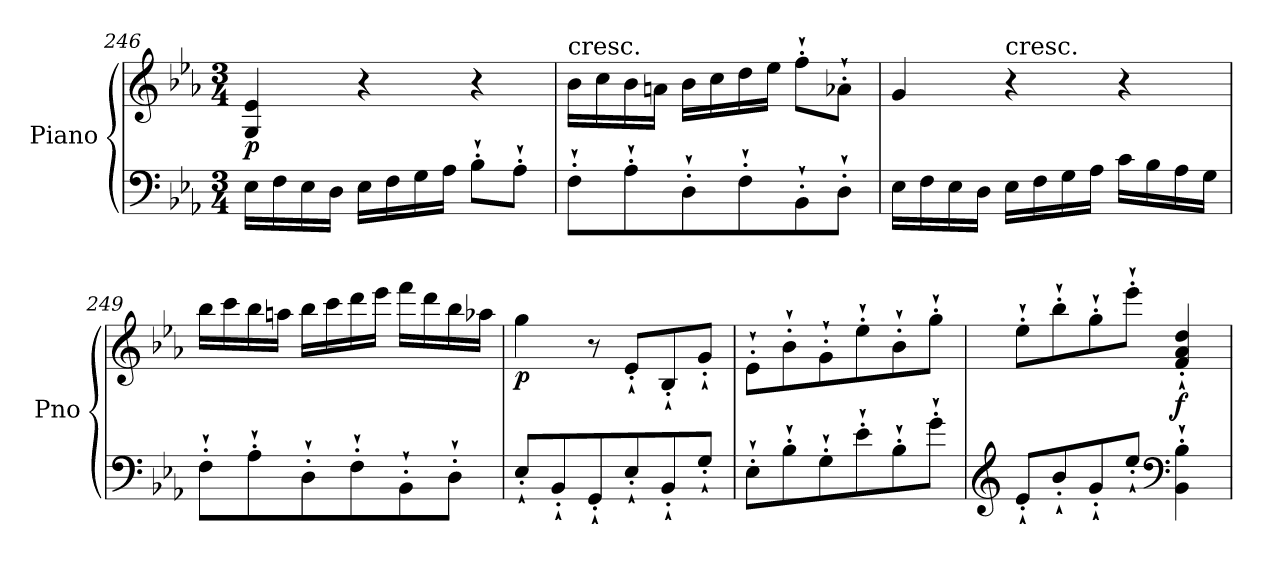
**kern	**kern	**dynam
*part1	*part1	*part1
*staff2	*staff1	*staff1/2
*I"Piano	*	*
*I'Pno	*	*
*clefF4	*clefG2	*
*k[b-e-a-]	*k[b-e-a-]	*
*E-:	*E-:	*
*M3/4	*M3/4	*
=246	=246	=246
!	!	!LO:DY:b
16E-\LL	4G/ 4e-/	p
16F\	.	.
16E-\	.	.
16D\JJ	.	.
16E-\LL	4r	.
16F\	.	.
16G\	.	.
16A-\JJ	.	.
8B-'`\L	4r	.
8A-'`\J	.	.
=247	=247	=247
!	!LO:TX:a:t=cresc.	!
8F'`\L	16b-\LL	.
.	16cc\	.
8A-'`\	16b-\	.
.	16an\JJ	.
8D'`\	16b-\LL	.
.	16cc\	.
8F'`\	16dd\	.
.	16ee-\JJ	.
8BB-'`\	8ff'`\L	.
8D'`\J	8a-X'`\J	.
!!LO:PB:g=z
=248	=248	=248
16E-\LL	4g/	.
16F\	.	.
16E-\	.	.
16D\JJ	.	.
!	!LO:TX:a:t=cresc.	!
16E-\LL	4r	.
16F\	.	.
16G\	.	.
16A-\JJ	.	.
16c\LL	4r	.
16B-\	.	.
16A-\	.	.
16G\JJ	.	.
=249	=249	=249
8F'`\L	16bb-\LL	.
.	16ccc\	.
8A-'`\	16bb-\	.
.	16aan\JJ	.
8D'`\	16bb-\LL	.
.	16ccc\	.
8F'`\	16ddd\	.
.	16eee-\JJ	.
8BB-'`\	16fff\LL	.
.	16ddd\	.
8D'`\J	16bb-\	.
.	16aa-X\JJ	.
=250	=250	=250
!	!	!LO:DY:b
8E-'`/L	4gg\	p
8BB-'`/	.	.
8GG'`/	8r	.
8E-'`/	8e-'`/L	.
8BB-'`/	8B-'`/	.
8G'`/J	8g'`/J	.
=251	=251	=251
8E-'`\L	8e-'`\L	.
8B-'`\	8b-'`\	.
8G'`\	8g'`\	.
8e-'`\	8ee-'`\	.
8B-'`\	8b-'`\	.
8g'`\J	8gg'`\J	.
!!LO:LB:g=z
=252	=252	=252
*clefG2	*	*
8e-'`/L	8ee-'`\L	.
8b-'`/	8bb-'`\	.
8g'`/	8gg'`\	.
8ee-'`/J	8eee-'`\J	.
*clefF4	*	*
!	!	!LO:DY:b
4BB-\'` 4B-\'`	4f/'` 4a-/'` 4dd/'`	f
=	=	=
*-	*-	*-
